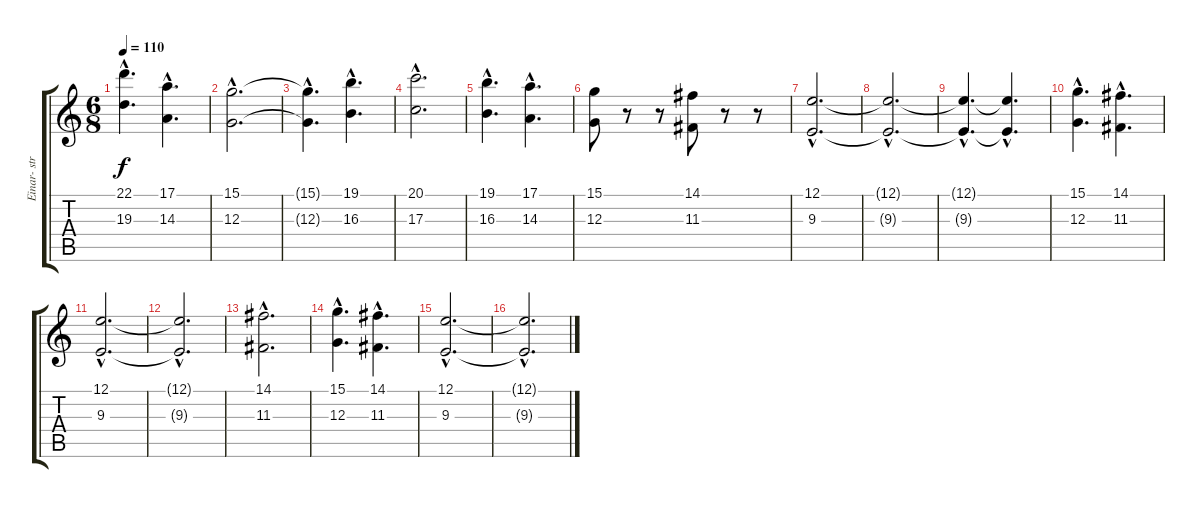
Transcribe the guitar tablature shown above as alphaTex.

\track ("Einar- strings" "Einar- str") {instrument stringensemble1}
\staff {score tabs}
\tuning (E4 B3 G3 D3 A2 E2) {hide}
\ts (6 8)
\tempo 110
\clef g2
\ks c
(22.1{hac} 19.3{hac}).4{d dy f} (17.1{hac} 14.3{hac}).4{d} |
(15.1{hac} 12.3{hac}).2{d} |
(15.1{hac t} 12.3{hac t}).4{d} (19.1{hac} 16.3{hac}).4{d} |
(20.1{hac} 17.3{hac}).2{d} |
(19.1{hac} 16.3{hac}).4{d} (17.1{hac} 14.3{hac}).4{d} |
(15.1 12.3).8 r.8 r.8 (14.1 11.3).8 r.8 r.8 |
(12.1{hac} 9.3{hac}).2{d volume 8} |
(12.1{hac t} 9.3{hac t}).2{d} |
(12.1{hac t} 9.3{hac t}).4{d} (12.1{hac t} 9.3{hac t}).4{d} |
(15.1{hac} 12.3{hac}).4{d} (14.1{hac} 11.3{hac}).4{d} |
(12.1{hac} 9.3{hac}).2{d volume 8} |
(12.1{hac t} 9.3{hac t}).2{d} |
(14.1{hac} 11.3{hac}).2{d} |
(15.1{hac} 12.3{hac}).4{d} (14.1{hac} 11.3{hac}).4{d} |
(12.1{hac} 9.3{hac}).2{d volume 8} |
(12.1{hac t} 9.3{hac t}).2{d}
